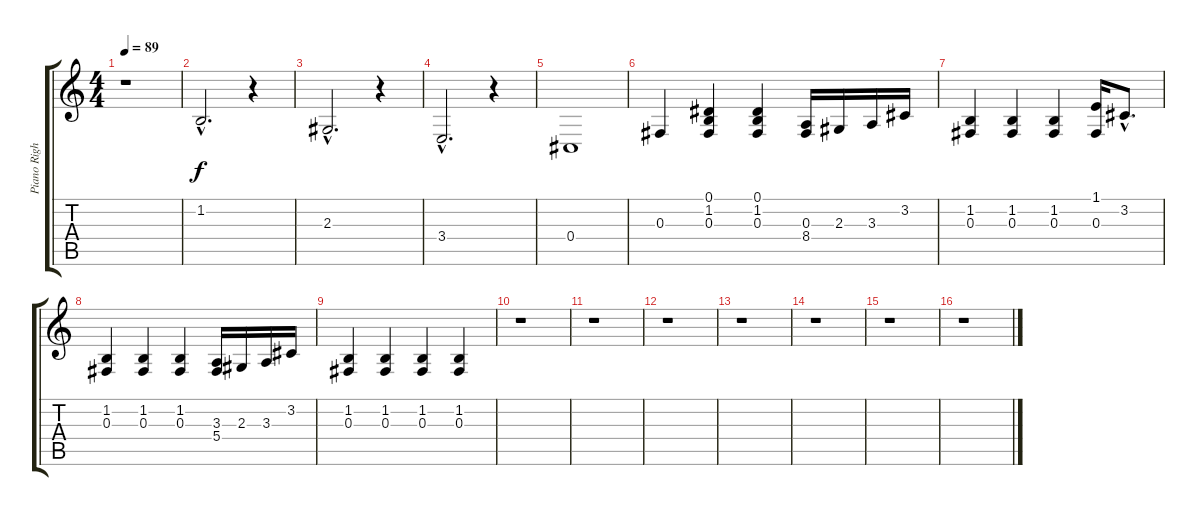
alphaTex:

\track ("Piano Right Hand (Dizzy)" "Piano Righ") {instrument brightacousticpiano}
\staff {score tabs}
\tuning (Eb4 Bb3 Gb3 Db3 Ab2 Eb2) {hide}
\ts (4 4)
\tempo 89
\clef g2
\ks c
r.1{dy f} |
1.2{hac}.2{d} r.4 |
2.3{hac}.2{d} r.4 |
3.4{hac}.2{d} r.4 |
0.4.1 |
0.3.4 (0.1 1.2 0.3).4 (0.1 1.2 0.3).4 (0.3 8.4).16 2.3.16 3.3.16 3.2.16 |
(1.2 0.3).4 (1.2 0.3).4 (1.2 0.3).4 (1.1 0.3).16 3.2{hac}.8{d} |
(1.2 0.3).4 (1.2 0.3).4 (1.2 0.3).4 (3.3 5.4).16 2.3.16 3.3.16 3.2.16 |
(1.2 0.3).4 (1.2 0.3).4 (1.2 0.3).4 (1.2 0.3).4 |
r.1 |
r.1 |
r.1 |
r.1 |
r.1 |
r.1 |
r.1
